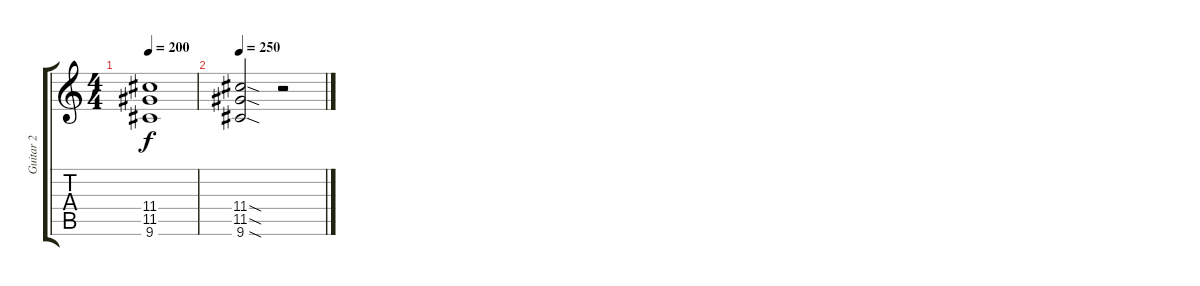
\track ("Guitar 2" "Guitar 2") {instrument overdrivenguitar}
\staff {score tabs}
\tuning (E4 B3 G3 D3 A2 E2) {hide}
\ts (4 4)
\tempo 200
\clef g2
\ks c
(11.4{t} 11.5{t} 9.6{t}).1{dy f} |
\tempo 250
(11.4{sod} 11.5{sod} 9.6{sod}).2 r.2
